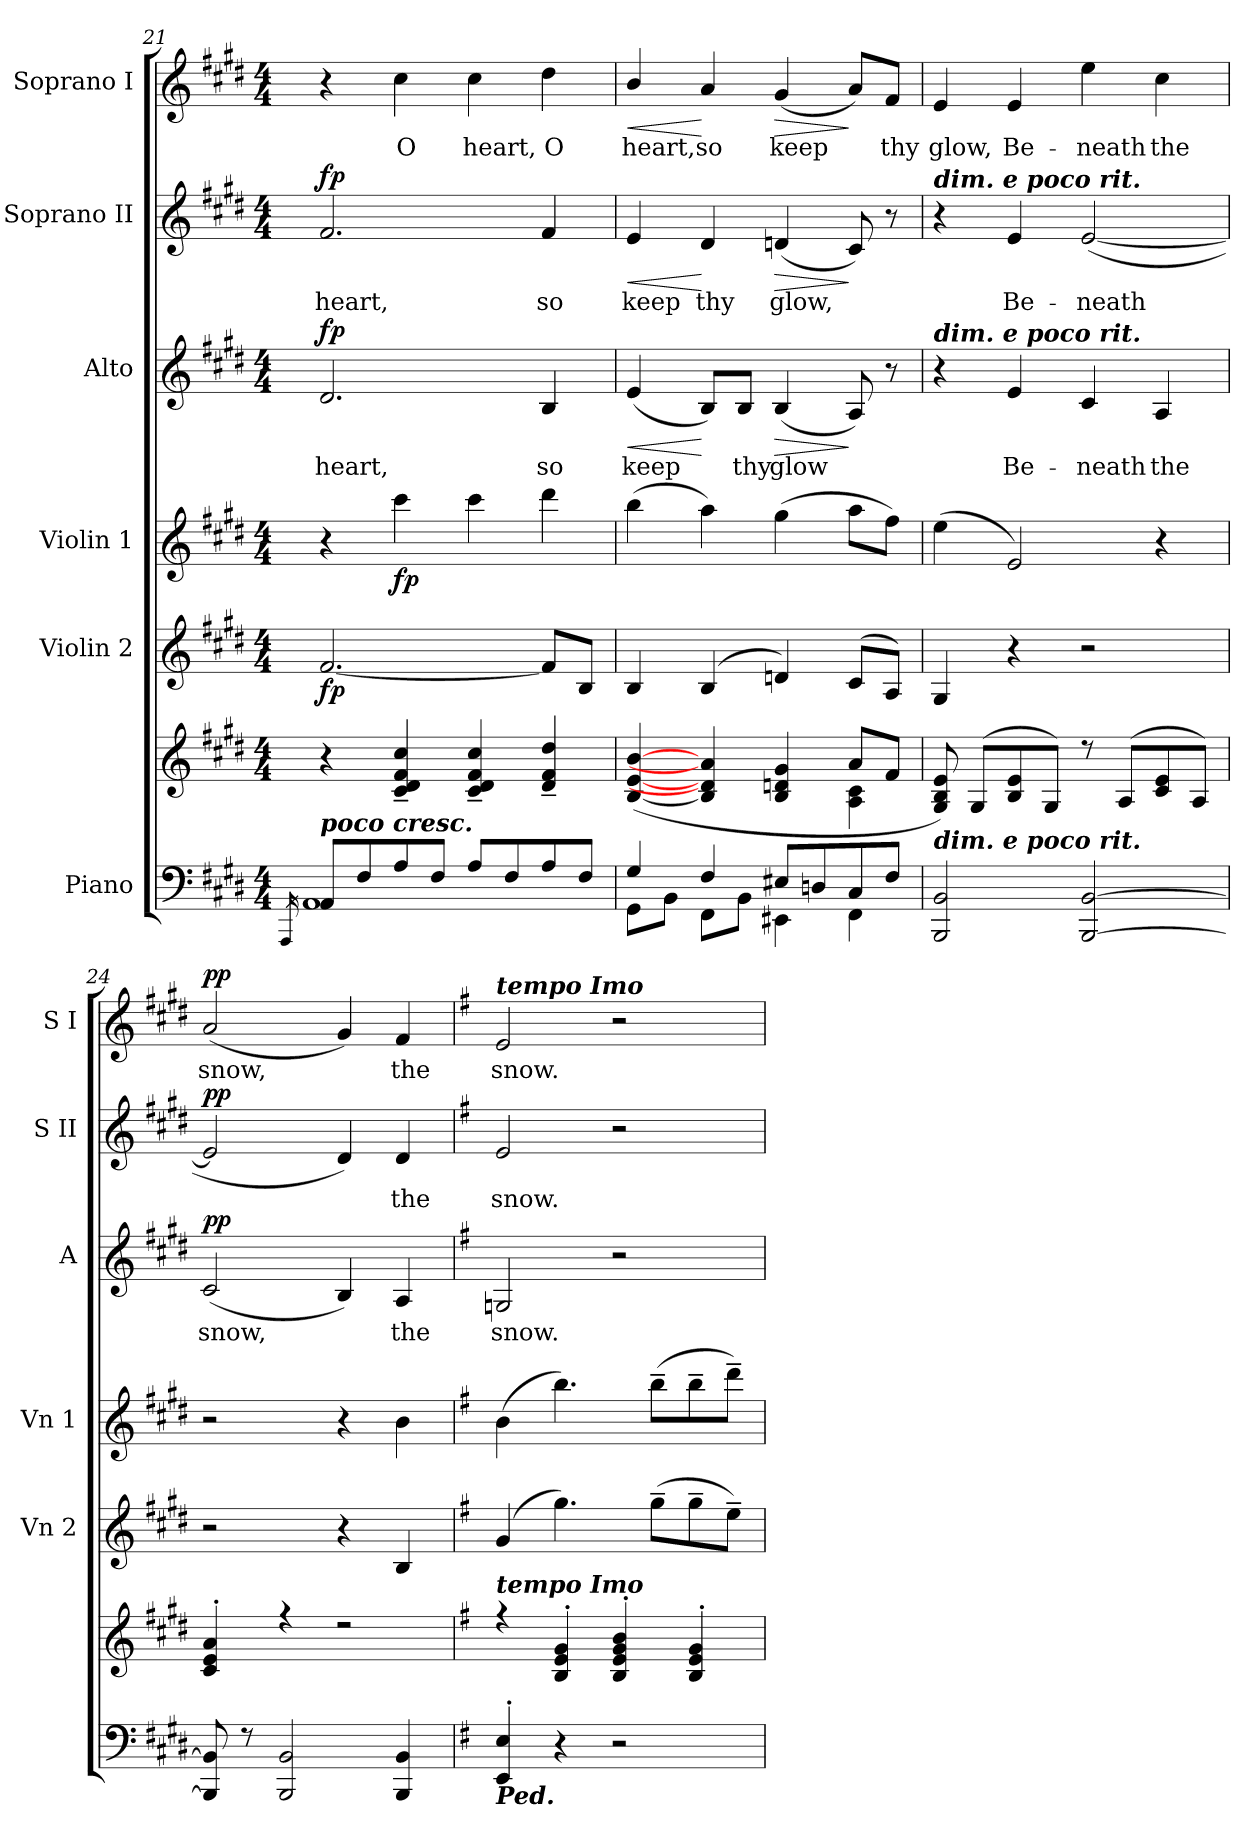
**kern	**kern	**kern	**dynam	**kern	**dynam	**kern	**text	**dynam	**kern	**text	**dynam	**kern	**text	**dynam
*part6	*part6	*part5	*part5	*part4	*part4	*part3	*part3	*part3	*part2	*part2	*part2	*part1	*part1	*part1
*staff7	*staff6	*staff5	*staff5	*staff4	*staff4	*staff3	*staff3	*staff3	*staff2	*staff2	*staff2	*staff1	*staff1	*staff1
*I"Piano	*	*I"Violin 2	*	*I"Violin 1	*	*I"Alto	*	*	*I"Soprano II	*	*	*I"Soprano I	*	*
*	*	*I'Vn 2	*	*I'Vn 1	*	*I'A	*	*	*I'S II	*	*	*I'S I	*	*
*clefF4	*clefG2	*clefG2	*	*clefG2	*	*clefG2	*	*	*clefG2	*	*	*clefG2	*	*
*k[f#c#g#d#]	*k[f#c#g#d#]	*k[f#c#g#d#]	*	*k[f#c#g#d#]	*	*k[f#c#g#d#]	*	*	*k[f#c#g#d#]	*	*	*k[f#c#g#d#]	*	*
*E:	*E:	*E:	*	*E:	*	*E:	*	*	*E:	*	*	*E:	*	*
*M4/4	*M4/4	*M4/4	*	*M4/4	*	*M4/4	*	*	*M4/4	*	*	*M4/4	*	*
=21	=21	=21	=21	=21	=21	=21	=21	=21	=21	=21	=21	=21	=21	=21
*^	*	*	*	*	*	*	*	*	*	*	*	*	*	*
.	16qAAA/	.	.	.	.	.	.	.	.	.	.	.	.	.	.
*	*^	*	*	*	*	*	*	*	*	*	*	*	*	*	*
!LO:TX:a:Bi:t=poco cresc.	!	!	!	!	!	!	!	!	!	!	!	!	!	!	!	!
!	!	!	!	!	!LO:DY:b	!	!	!	!LO:LY:b	!LO:DY:b	!	!LO:LY:b	!LO:DY:b	!	!	!
8AA/L	1AA\	1ryy	4r	[2.f#	fp	4r	.	2.d#	heart,	fp	2.f#	heart,	fp	4r	.	.
8F#/	.	.	.	.	.	.	.	.	.	.	.	.	.	.	.	.
!	!	!	!	!	!	!	!LO:DY:b	!	!	!	!	!	!	!	!LO:LY:b	!
8A/	.	.	4c#~ 4d#~ 4f#~ 4cc#~	.	.	4ccc#	fp	.	.	.	.	.	.	4cc#	O	.
8F#/J	.	.	.	.	.	.	.	.	.	.	.	.	.	.	.	.
!	!	!	!	!	!	!	!	!	!	!	!	!	!	!	!LO:LY:b	!
8A/L	.	.	4c#~ 4d#~ 4f#~ 4cc#~	.	.	4ccc#	.	.	.	.	.	.	.	4cc#	heart,	.
8F#/	.	.	.	.	.	.	.	.	.	.	.	.	.	.	.	.
!	!	!	!	!	!	!	!	!	!LO:LY:b	!	!	!LO:LY:b	!	!	!LO:LY:b	!
8A/	.	.	4d#~ 4f#~ 4dd#~	8f#L]	.	4ddd#	.	4B	so	.	4f#	so	.	4dd#	O	.
8F#/J	.	.	.	8BJ	.	.	.	.	.	.	.	.	.	.	.	.
!!LO:LB:g=z
=22	=22	=22	=22	=22	=22	=22	=22	=22	=22	=22	=22	=22	=22	=22	=22	=22
*	*	*	*^	*^	*	*	*	*	*	*	*	*	*	*	*	*
*	*	*	*	*	*	*^	*	*	*	*	*	*	*	*	*	*	*	*
!	!	!	!	!	!	!	!	!	!	!	!	!LO:LY:b	!LO:HP:b	!	!LO:LY:b	!LO:HP:b	!	!LO:LY:b	!LO:HP:b
4G#/	8GG#\L	1ryy	(>[4B/ [4e/ [4b/	2.ryy	4B	1ryy	1ryy	.	(>4bb	.	(<4e	keep	<	4e	keep	<	4b/	heart,	<
.	8BB\J	.	.	.	.	.	.	.	.	.	.	.	.	.	.	.	.	.	.
!	!	!	!	!	!	!	!	!	!	!	!	!	!	!	!LO:LY:b	!	!	!LO:LY:b	!
4F#/	8FF#\L	.	4B/] 4d#/] 4a/]	.	(<4B	.	.	.	4aa)	.	8B/L)	.	[	4d#	thy	[	4a	so	[
!	!	!	!	!	!	!	!	!	!	!	!	!LO:LY:b	!	!	!	!	!	!	!
.	8BB\J	.	.	.	.	.	.	.	.	.	8B/J	thy	.	.	.	.	.	.	.
!	!	!	!	!	!	!	!	!	!	!	!	!LO:LY:b	!LO:HP:b	!	!	!	!	!	!
!	!	!	!	!	!	!	!	!	!	!	!	!	!LO:HP:n=1:b	!	!LO:LY:b	!LO:HP:b	!	!	!
!	!	!	!	!	!	!	!	!	!	!	!	!	!	!	!	!LO:HP:n=1:b	!	!LO:LY:b	!LO:HP:b
8E#X/L	4EE#X\	.	4B/ 4dn/ 4g#/	.	4dn)	.	.	.	(>4gg#	.	(<4B	glow	> >	(<4dn	glow,	> >	(<4g#	keep	>
8Dn/	.	.	.	.	.	.	.	.	.	.	.	.	.	.	.	.	.	.	.
8C#/	4FF#\	.	8a/L	4A\ 4c#\	(<8c#L	.	.	.	8aaL	.	8A)	.	]	8c#)	.	]	8aL)	.	]
!	!	!	!	!	!	!	!	!	!	!	!	!	!	!	!	!	!	!LO:LY:b	!
8F#/J	.	.	8f#/J	.	8AJ)	.	.	.	8ff#J)	.	8r	.	]	8r	.	]	8f#J	thy	.
=23	=23	=23	=23	=23	=23	=23	=23	=23	=23	=23	=23	=23	=23	=23	=23	=23	=23	=23	=23
!	!	!	!	!	!	!	!	!	!	!	!	!	!	!LO:TX:a:Bi:t=dim. e poco rit.	!	!	!	!	!
!	!	!	!	!	!	!	!	!	!	!	!LO:TX:a:Bi:t=dim. e poco rit.	!	!	!	!	!	!	!	!
!	!	!	!LO:TX:b:Bi:t=dim. e poco rit.	!	!	!	!	!	!	!	!	!	!	!	!	!	!	!	!
!	!	!	!	!	!	!	!	!	!	!	!	!	!	!	!	!	!	!LO:LY:b	!
2BBB/ 2BB/	2ryy	1ryy	8G#/ 8B/ 8e/)	1ryy	4G#	1ryy	1ryy	.	(<4ee	.	4r	.	.	4r	.	.	4e	glow,	.
.	.	.	(>8G#/L	.	.	.	.	.	.	.	.	.	.	.	.	.	.	.	.
!	!	!	!	!	!	!	!	!	!	!	!	!LO:LY:b	!	!	!LO:LY:b	!	!	!LO:LY:b	!
.	.	.	8B/ 8e/	.	4r	.	.	.	2e)	.	4e	Be-	.	4e	Be-	.	4e	Be-	.
.	.	.	8G#/J)	.	.	.	.	.	.	.	.	.	.	.	.	.	.	.	.
!	!	!	!	!	!	!	!	!	!	!	!	!LO:LY:b	!	!	!LO:LY:b	!	!	!LO:LY:b	!
[2BBB/ [2BB/	2ryy	.	8r	.	2r	.	.	.	.	.	4c#	-neath	.	(<[2e	-neath	.	4ee	-neath	.
.	.	.	(>8A/L	.	.	.	.	.	.	.	.	.	.	.	.	.	.	.	.
!	!	!	!	!	!	!	!	!	!	!	!	!LO:LY:b	!	!	!	!	!	!LO:LY:b	!
.	.	.	8c#/ 8e/	.	.	.	.	.	4r	.	4A	the	.	.	.	.	4cc#	the	.
.	.	.	8A/J)	.	.	.	.	.	.	.	.	.	.	.	.	.	.	.	.
=24	=24	=24	=24	=24	=24	=24	=24	=24	=24	=24	=24	=24	=24	=24	=24	=24	=24	=24	=24
!	!	!	!	!	!	!	!	!	!	!	!	!LO:LY:b	!LO:DY:b	!	!	!LO:DY:b	!	!LO:LY:b	!LO:DY:b
8BBB/] 8BB/]	2ryy	1ryy	4c#/' 4e/' 4a/'	1ryy	2r	1ryy	1ryy	.	2r	.	(<2c#	snow,	pp	2e]	.	pp	(<2a	snow,	pp
8r	.	.	.	.	.	.	.	.	.	.	.	.	.	.	.	.	.	.	.
2BBB/ 2BB/	.	.	4r	.	.	.	.	.	.	.	.	.	.	.	.	.	.	.	.
.	2ryy	.	2r	.	4r	.	.	.	4r	.	4B)	.	.	4d#)	.	.	4g#)	.	.
!	!	!	!	!	!	!	!	!	!	!	!	!LO:LY:b	!	!	!LO:LY:b	!	!	!LO:LY:b	!
4BBB/ 4BB/	.	.	.	.	4B	.	.	.	4b	.	4A	the	.	4d#	the	.	4f#	the	.
=25	=25	=25	=25	=25	=25	=25	=25	=25	=25	=25	=25	=25	=25	=25	=25	=25	=25	=25	=25
*k[f#]	*	*	*k[f#]	*	*k[f#]	*	*	*	*k[f#]	*	*k[f#]	*	*	*k[f#]	*	*	*k[f#]	*	*
*G:	*	*	*G:	*	*G:	*	*	*	*G:	*	*G:	*	*	*G:	*	*	*G:	*	*
!	!	!	!	!	!	!	!	!	!	!	!	!	!	!	!	!	!LO:TX:a:Bi:t=tempo Imo	!	!
!	!	!	!LO:TX:a:Bi:t=tempo Imo	!	!	!	!	!	!	!	!	!	!	!	!	!	!	!	!
!LO:TX:b:Bi:t=Ped.	!	!	!	!	!	!	!	!	!	!	!	!	!	!	!	!	!	!	!
!	!	!	!	!	!	!	!	!	!	!	!	!LO:LY:b	!	!	!LO:LY:b	!	!	!LO:LY:b	!
4EE/' 4E/'	1ryy	1ryy	4r	1ryy	(4g	1ryy	1ryy	.	(4b	.	2Gn	snow.	.	2e	snow.	.	2e	snow.	.
4r	.	.	4B/' 4e/' 4g/'	.	4.gg\)	.	.	.	4.bb)	.	.	.	.	.	.	.	.	.	.
2r	.	.	4B/' 4e/' 4g/' 4b/'	.	.	.	.	.	.	.	2r	.	.	2r	.	.	2r	.	.
.	.	.	.	.	(>8gg~\L	.	.	.	(>8bb~L	.	.	.	.	.	.	.	.	.	.
.	.	.	4B/' 4e/' 4g/'	.	8gg~\	.	.	.	8bb~	.	.	.	.	.	.	.	.	.	.
.	.	.	.	.	8ee~\J)	.	.	.	8ddd~J)	.	.	.	.	.	.	.	.	.	.
*v	*v	*v	*	*	*v	*v	*v	*	*	*	*	*	*	*	*	*	*	*	*
*	*v	*v	*	*	*	*	*	*	*	*	*	*	*	*	*
=	=	=	=	=	=	=	=	=	=	=	=	=	=	=
*-	*-	*-	*-	*-	*-	*-	*-	*-	*-	*-	*-	*-	*-	*-
